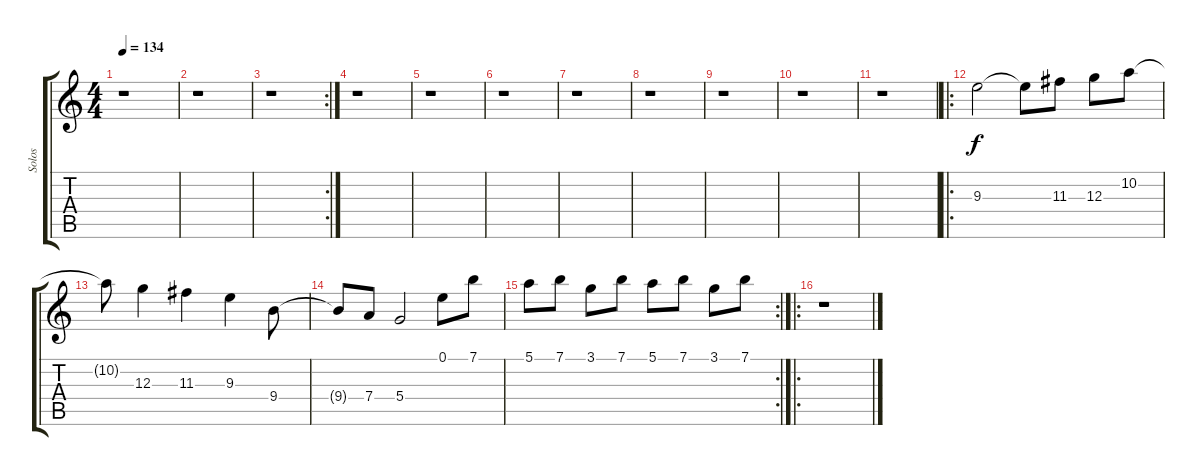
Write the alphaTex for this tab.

\track ("Solos" "Solos") {instrument distortionguitar}
\staff {score tabs}
\tuning (E4 B3 G3 D3 A2 E2) {hide}
\ts (4 4)
\tempo 134
\clef g2
\ks c
r.1{dy f} |
r.1 |
\rc 2
r.1 |
r.1 |
r.1 |
r.1 |
r.1 |
r.1 |
r.1 |
r.1 |
r.1 |
\ro
9.3.2 9.3{t}.8 11.3.8 12.3.8 10.2.8 |
10.2{t}.8 12.3.4 11.3.4 9.3.4 9.4.8 |
9.4{t}.8 7.4.8 5.4.2 0.1.8 7.1.8 |
\rc 2
5.1.8 7.1.8 3.1.8 7.1.8 5.1.8 7.1.8 3.1.8 7.1.8 |
\ro
r.1
